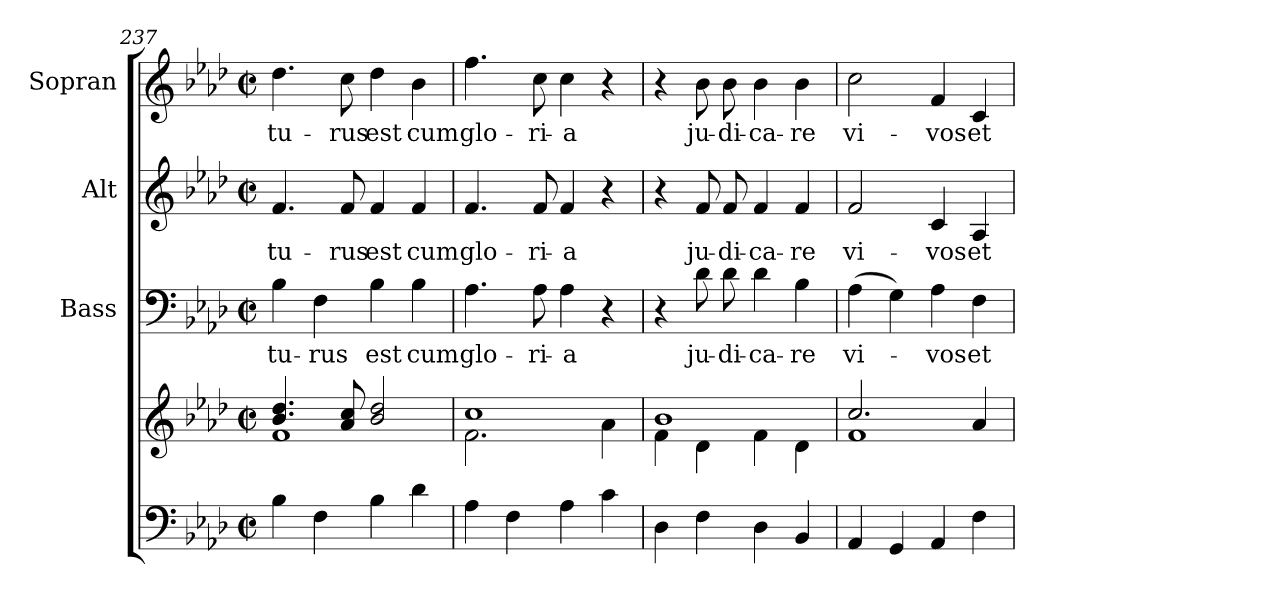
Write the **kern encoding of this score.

**kern	**kern	**kern	**text	**kern	**text	**kern	**text
*part4	*part4	*part3	*part3	*part2	*part2	*part1	*part1
*staff5	*staff4	*staff3	*staff3	*staff2	*staff2	*staff1	*staff1
*	*	*I"Bass	*	*I"Alt	*	*I"Sopran	*
*	*	*I'B.	*	*I'A.	*	*I'S.	*
*clefF4	*clefG2	*clefF4	*	*clefG2	*	*clefG2	*
*k[b-e-a-d-]	*k[b-e-a-d-]	*k[b-e-a-d-]	*	*k[b-e-a-d-]	*	*k[b-e-a-d-]	*
*A-:	*A-:	*A-:	*	*A-:	*	*A-:	*
*M2/2	*M2/2	*M2/2	*	*M2/2	*	*M2/2	*
*met(c|)	*met(c|)	*met(c|)	*	*met(c|)	*	*met(c|)	*
=237	=237	=237	=237	=237	=237	=237	=237
*	*^	*	*	*	*	*	*
!	!	!	!	!LO:LY:b	!	!LO:LY:b	!	!LO:LY:b
4B-\	4.b-/ 4.dd-/	1f	4B-\	-tu-	4.f/	-tu-	4.dd-\	-tu-
!	!	!	!	!LO:LY:b	!	!	!	!
4F\	.	.	4F\	-rus	.	.	.	.
!	!	!	!	!	!	!LO:LY:b	!	!LO:LY:b
.	8a-/ 8cc/	.	.	.	8f/	-rus	8cc\	-rus
!	!	!	!	!LO:LY:b	!	!LO:LY:b	!	!LO:LY:b
4B-\	2b-/ 2dd-/	.	4B-\	est	4f/	est	4dd-\	est
!	!	!	!	!LO:LY:b	!	!LO:LY:b	!	!LO:LY:b
4d-\	.	.	4B-\	cum	4f/	cum	4b-\	cum
=238	=238	=238	=238	=238	=238	=238	=238	=238
!	!	!	!	!LO:LY:b	!	!LO:LY:b	!	!LO:LY:b
4A-\	1cc	2.f\	4.A-\	glo-	4.f/	glo-	4.ff\	glo-
4F\	.	.	.	.	.	.	.	.
!	!	!	!	!LO:LY:b	!	!LO:LY:b	!	!LO:LY:b
.	.	.	8A-\	-ri-	8f/	-ri-	8cc\	-ri-
!	!	!	!	!LO:LY:b	!	!LO:LY:b	!	!LO:LY:b
4A-\	.	.	4A-\	-a	4f/	-a	4cc\	-a
4c\	.	4a-\	4r	.	4r	.	4r	.
!!LO:PB:g=z
=239	=239	=239	=239	=239	=239	=239	=239	=239
4D-\	1b-	4f\	4r	.	4r	.	4r	.
!	!	!	!	!LO:LY:b	!	!LO:LY:b	!	!LO:LY:b
4F\	.	4d-\	8d-\	ju-	8f/	ju-	8b-\	ju-
!	!	!	!	!LO:LY:b	!	!LO:LY:b	!	!LO:LY:b
.	.	.	8d-\	-di-	8f/	-di-	8b-\	-di-
!	!	!	!	!LO:LY:b	!	!LO:LY:b	!	!LO:LY:b
4D-\	.	4f\	4d-\	-ca-	4f/	-ca-	4b-\	-ca-
!	!	!	!	!LO:LY:b	!	!LO:LY:b	!	!LO:LY:b
4BB-/	.	4d-\	4B-\	-re	4f/	-re	4b-\	-re
=240	=240	=240	=240	=240	=240	=240	=240	=240
!	!	!	!	!LO:LY:b	!	!LO:LY:b	!	!LO:LY:b
4AA-/	2.cc/	1f	(>4A-\	vi-	2f/	vi-	2cc\	vi-
4GG/	.	.	4G\)	.	.	.	.	.
!	!	!	!	!LO:LY:b	!	!LO:LY:b	!	!LO:LY:b
4AA-/	.	.	4A-\	-vos	4c/	-vos	4f/	-vos
!	!	!	!	!LO:LY:b	!	!LO:LY:b	!	!LO:LY:b
4F\	4a-/	.	4F\	et	4A-/	et	4c/	et
*	*v	*v	*	*	*	*	*	*
=	=	=	=	=	=	=	=
*-	*-	*-	*-	*-	*-	*-	*-
